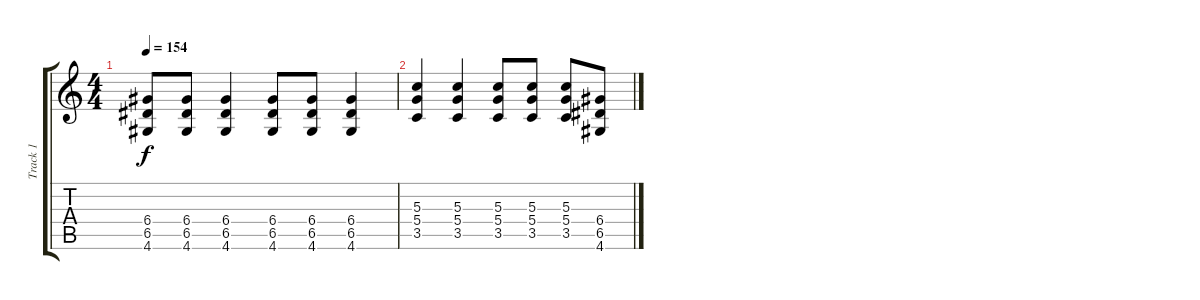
\track ("Track 1" "Track 1") {instrument overdrivenguitar}
\staff {score tabs}
\tuning (E4 B3 G3 D3 A2 E2) {hide}
\ts (4 4)
\tempo 154
\clef g2
\ks c
(6.4{t} 6.5{t} 4.6{t}).8{dy f} (6.4 6.5 4.6).8 (6.4 6.5 4.6).4 (6.4 6.5 4.6).8 (6.4 6.5 4.6).8 (6.4 6.5 4.6).4 |
(5.3 5.4 3.5).4 (5.3 5.4 3.5).4 (5.3 5.4 3.5).8 (5.3 5.4 3.5).8 (5.3 5.4 3.5).8 (6.4 6.5 4.6).8
